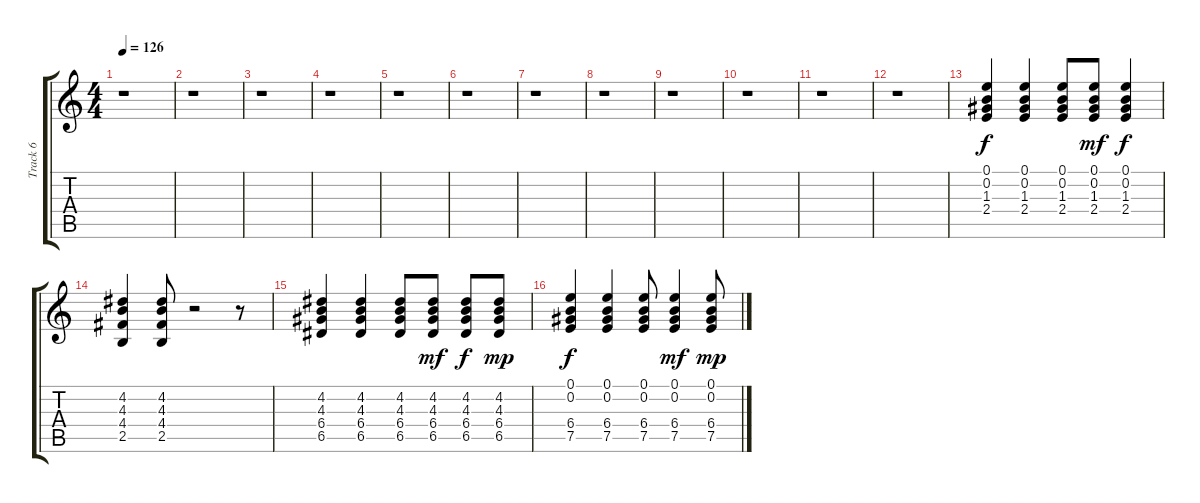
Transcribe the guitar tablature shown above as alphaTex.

\track ("Track 6" "Track 6") {instrument acousticguitarsteel}
\staff {score tabs}
\tuning (E4 B3 G3 D3 A2 E2) {hide}
\ts (4 4)
\tempo 126
\clef g2
\ks c
r.1{dy f} |
r.1 |
r.1 |
r.1 |
r.1 |
r.1 |
r.1 |
r.1 |
r.1 |
r.1 |
r.1 |
r.1 |
(0.1 0.2 1.3 2.4).4 (0.1 0.2 1.3 2.4).4 (0.1 0.2 1.3 2.4).8 (0.1 0.2 1.3 2.4).8{dy mf} (0.1 0.2 1.3 2.4).4{dy f} |
(4.2 4.3 4.4 2.5).4 (4.2 4.3 4.4 2.5).8 r.2 r.8 |
(4.2 4.3 6.4 6.5).4 (4.2 4.3 6.4 6.5).4 (4.2 4.3 6.4 6.5).8 (4.2 4.3 6.4 6.5).8{dy mf} (4.2 4.3 6.4 6.5).8{dy f} (4.2 4.3 6.4 6.5).8{dy mp} |
(0.1 0.2 6.4 7.5).4{dy f} (0.1 0.2 6.4 7.5).4 (0.1 0.2 6.4 7.5).8 (0.1 0.2 6.4 7.5).4{dy mf} (0.1 0.2 6.4 7.5).8{dy mp}
